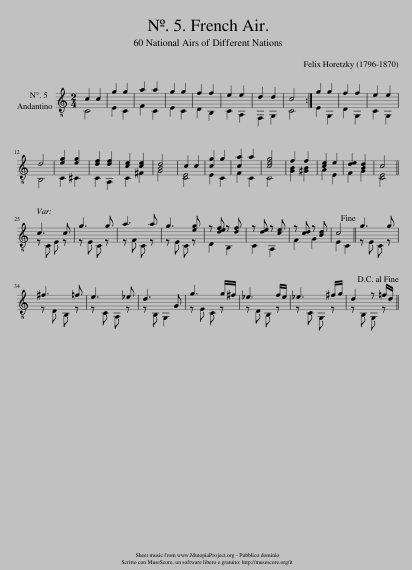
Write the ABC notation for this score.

X:1
%%score ( 1 2 )
L:1/8
M:2/4
I:linebreak $
K:C
V:1 treble-8
V:2 treble-8
V:1
 c2 c2 | g2 g2 | a2 a2 | g2 g2 | f2 f2 | %5
 e2 e2 | d2 d2 | c4 :| g2 g2 | f2 f2 | %10
 e2 e2 |$ d4 | [eg]2 [eg]2 | [df]2 [df]2 | [ce]2 [ce]2 | %15
 [Bd]4 | c2 c2 | [cg]2 g2 | [ca]2 a2 | [ceg]4 | %20
 f2 f2 | [ce]2 e2 | [de]2 [Bd]2 | c4 ||$ c3 c | %25
 g3 g | a3 a | g3 [eg] | z [def] z [df] | z [de] z [ce] | %30
 z [cd] z [Bd] | c4!fine! || g3 g |$ ^f3 =f | e3 _e | %35
 d3 G | g3 g/^f/ | _e3 f/e/ | _e3 ^f/g/ | d2 z =f/d/!D.C.! || %40
V:2
 C4 | E2 C2 | F2 C2 | E2 C2 | D2 B,2 | %5
 C2 A,2 | F,2 G,2 | C4 :| E2 G,2 | D2 G,2 | %10
 C2 G,2 |$ B,4 | C2 ^C2 | C2 A,2 | C2 ^F2 | %15
 G4 | [CE]4 | E2 C2 | F2 C2 | C4 | %20
 [GB]2 [^GB]2 | A2 E2 | F2 G2 | [CE]4 ||$ z C E z | %25
 z E C z | z F C z | z E C z | D2 B,2 | C2 A,2 | %30
 F2 G2 | E2 C2 || z E C z |$ z D B, z | z C A, z | %35
 z B, G,2 | z E C z | z D B, z | z C G, z | z B, G, z || %40
